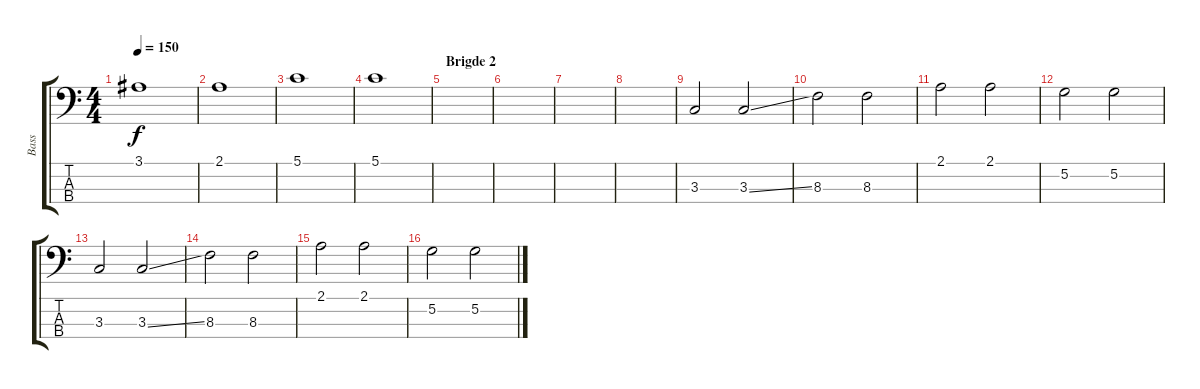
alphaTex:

\track ("Bass" "Bass") {instrument electricbassfinger}
\staff {score tabs}
\tuning (G2 D2 A1 E1) {hide}
\ts (4 4)
\tempo 150
\clef f4
\ks c
3.1.1{dy f} |
2.1.1 |
5.1.1 |
5.1.1 |
\section ("" "Brigde 2")
|
|
|
|
3.3.2 3.3{ss}.2 |
8.3.2 8.3.2 |
2.1.2 2.1.2 |
5.2.2 5.2.2 |
3.3.2 3.3{ss}.2 |
8.3.2 8.3.2 |
2.1.2 2.1.2 |
5.2.2 5.2.2
